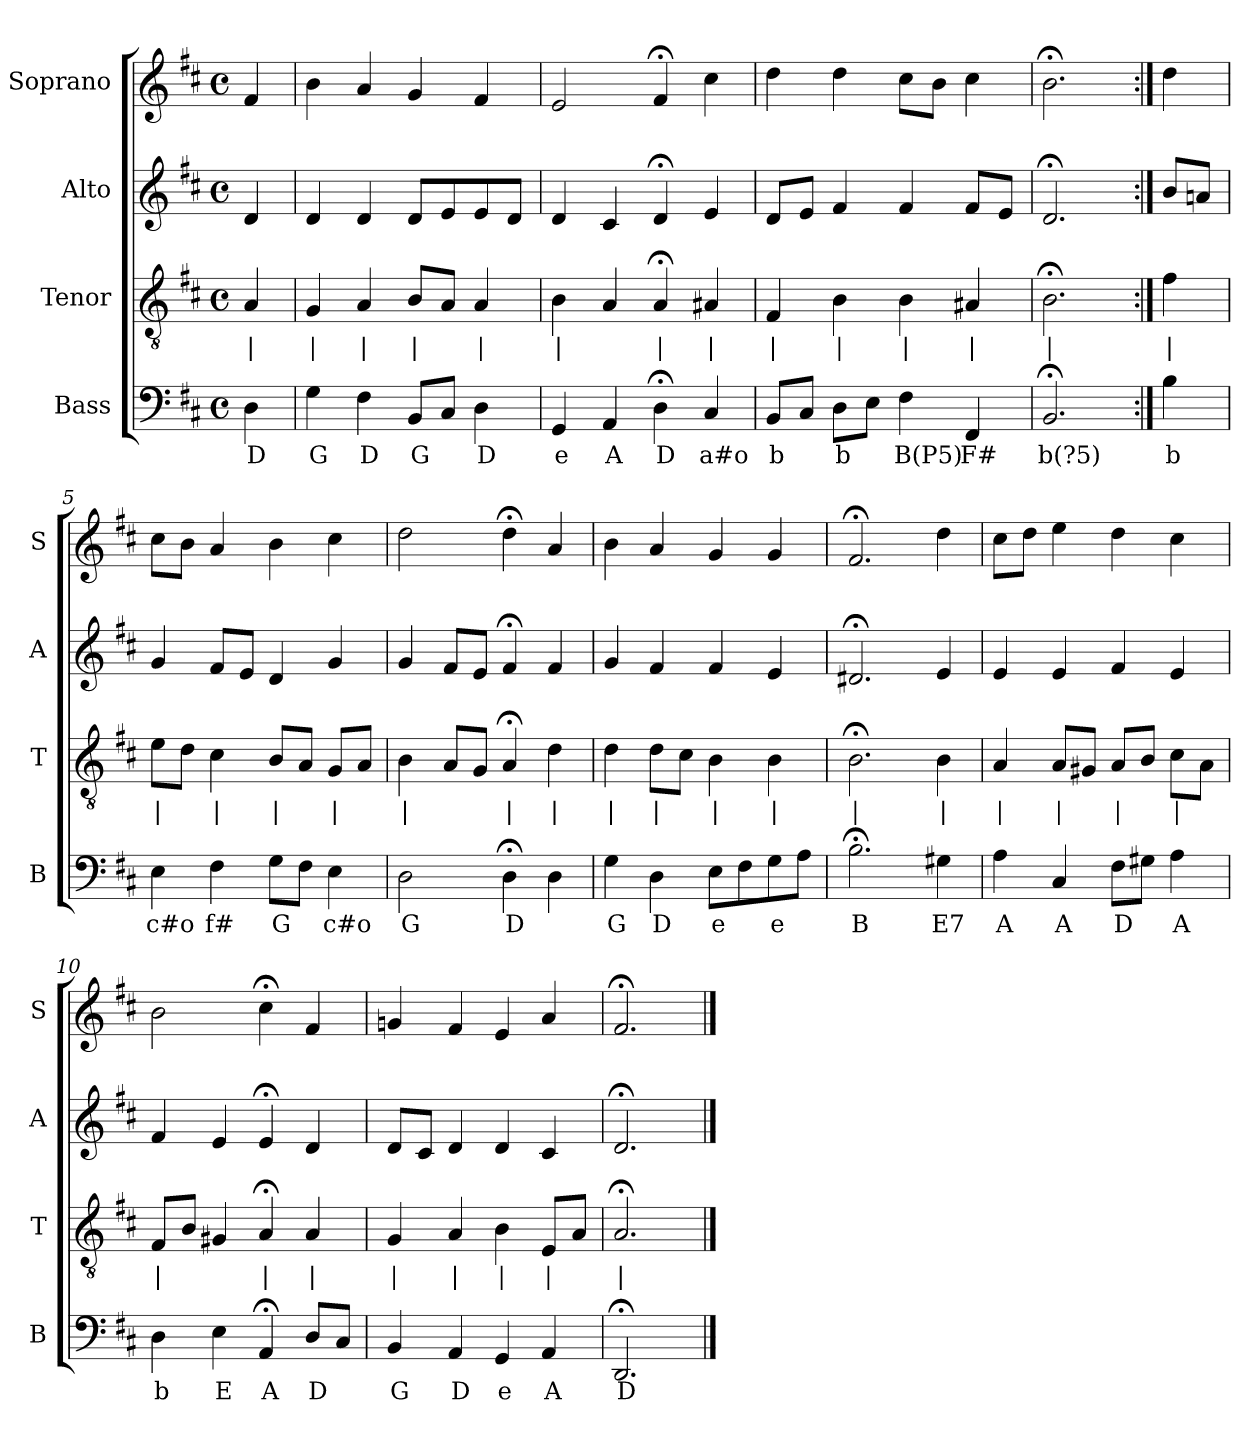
**kern	**text	**kern	**text	**kern	**kern
*part4	*part4	*part3	*part3	*part2	*part1
*staff4	*staff4	*staff3	*staff3	*staff2	*staff1
*I"Bass	*	*I"Tenor	*	*I"Alto	*I"Soprano
*I'B	*	*I'T	*	*I'A	*I'S
*clefF4	*	*clefGv2	*	*clefG2	*clefG2
*k[f#c#]	*	*k[f#c#]	*	*k[f#c#]	*k[f#c#]
*D:	*	*D:	*	*D:	*D:
*M4/4	*	*M4/4	*	*M4/4	*M4/4
*met(c)	*	*met(c)	*	*met(c)	*met(c)
*MM100	*	*MM100	*	*MM100	*MM100
=	=	=	=	=	=
4D	D	4A	|	4d	4f#
=1	=1	=1	=1	=1	=1
4G	G	4G	|	4d	4b
4F#	D	4A	|	4d	4a
8BBL	G	8BL	|	8dL	4g
8C#J	.	8AJ	.	8e	.
4D	D	4A	|	8e	4f#
.	.	.	.	8dJ	.
=2	=2	=2	=2	=2	=2
4GG	e	4B	|	4d	2e
4AA	A	4A	.	4c#	.
4D;<	D	4A;<	|	4d;<	4f#;<
4C#	a#o	4A#X	|	4e	4cc#
=3	=3	=3	=3	=3	=3
8BBL	b	4F#	|	8dL	4dd
8C#J	.	.	.	8eJ	.
8DL	b	4B	|	4f#	4dd
8EJ	.	.	.	.	.
4F#	B(P5)	4B	|	4f#	8cc#L
.	.	.	.	.	8bJ
4FF#	F#	4A#X	|	8f#L	4cc#
.	.	.	.	8eJ	.
=4	=4	=4	=4	=4	=4
2.BB;<	b(?5)	2.B;<	|	2.d;<	2.b;<
=:|!	=:|!	=:|!	=:|!	=:|!	=:|!
4B	b	4f#	|	8bL	4dd
.	.	.	.	8anJ	.
=5	=5	=5	=5	=5	=5
4E	c#o	8eL	|	4g	8cc#L
.	.	8dJ	.	.	8bJ
4F#	f#	4c#	|	8f#L	4a
.	.	.	.	8eJ	.
8GL	G	8BL	|	4d	4b
8F#J	.	8AJ	.	.	.
4E	c#o	8GL	|	4g	4cc#
.	.	8AJ	.	.	.
=6	=6	=6	=6	=6	=6
2D	G	4B	|	4g	2dd
.	.	8AL	.	8f#L	.
.	.	8GJ	.	8eJ	.
4D;<	D	4A;<	|	4f#;<	4dd;<
4D	.	4d	|	4f#	4a
=7	=7	=7	=7	=7	=7
4G	G	4d	|	4g	4b
4D	D	8dL	|	4f#	4a
.	.	8c#J	.	.	.
8EL	e	4B	|	4f#	4g
8F#	.	.	.	.	.
8G	e	4B	|	4e	4g
8AJ	.	.	.	.	.
=8	=8	=8	=8	=8	=8
2.B;<	B	2.B;<	|	2.d#X;<	2.f#;<
4G#X	E7	4B	|	4e	4dd
=9	=9	=9	=9	=9	=9
4A	A	4A	|	4e	8cc#L
.	.	.	.	.	8ddJ
4C#	A	8AL	|	4e	4ee
.	.	8G#XJ	.	.	.
8F#L	D	8AL	|	4f#	4dd
8G#XJ	.	8BJ	.	.	.
4A	A	8c#L	|	4e	4cc#
.	.	8AJ	.	.	.
=10	=10	=10	=10	=10	=10
4D	b	8F#L	|	4f#	2b
.	.	8BJ	.	.	.
4E	E	4G#X	.	4e	.
4AA;<	A	4A;<	|	4e;<	4cc#;<
8DL	D	4A	|	4d	4f#
8C#J	.	.	.	.	.
=11	=11	=11	=11	=11	=11
4BB	G	4G	|	8dL	4gn
.	.	.	.	8c#J	.
4AA	D	4A	|	4d	4f#
4GG	e	4B	|	4d	4e
4AA	A	8EL	|	4c#	4a
.	.	8AJ	.	.	.
=12	=12	=12	=12	=12	=12
2.DD;<	D	2.A;<	|	2.d;<	2.f#;<
==	==	==	==	==	==
*-	*-	*-	*-	*-	*-
